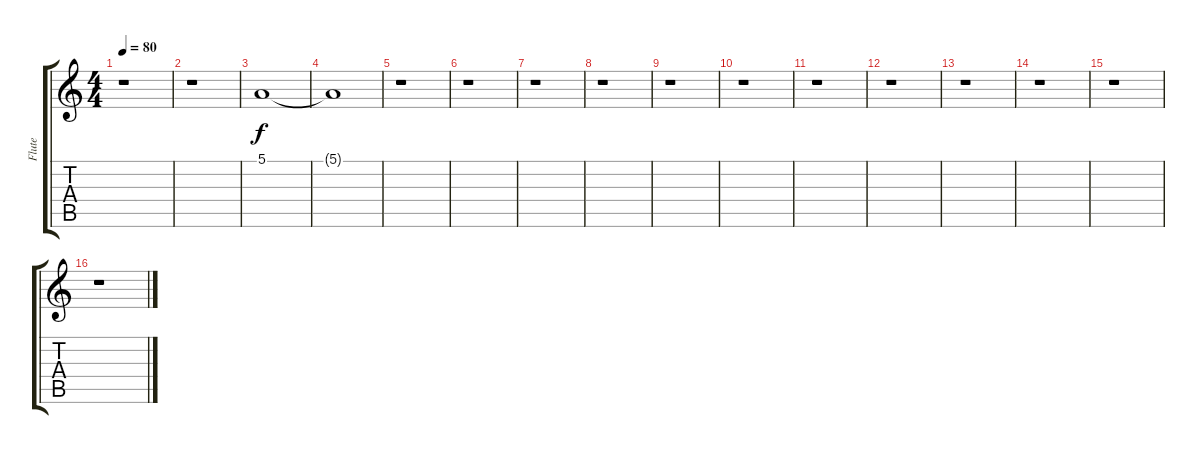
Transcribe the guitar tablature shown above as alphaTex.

\track ("Flute" "Flute") {instrument flute}
\staff {score tabs}
\tuning (E4 B3 G3 D3 A2 E2) {hide}
\ts (4 4)
\tempo 80
\clef g2
\ks c
r.1{dy f} |
r.1 |
5.1.1 |
5.1{t}.1 |
r.1 |
r.1 |
r.1 |
r.1 |
r.1 |
r.1 |
r.1 |
r.1 |
r.1 |
r.1 |
r.1 |
r.1
